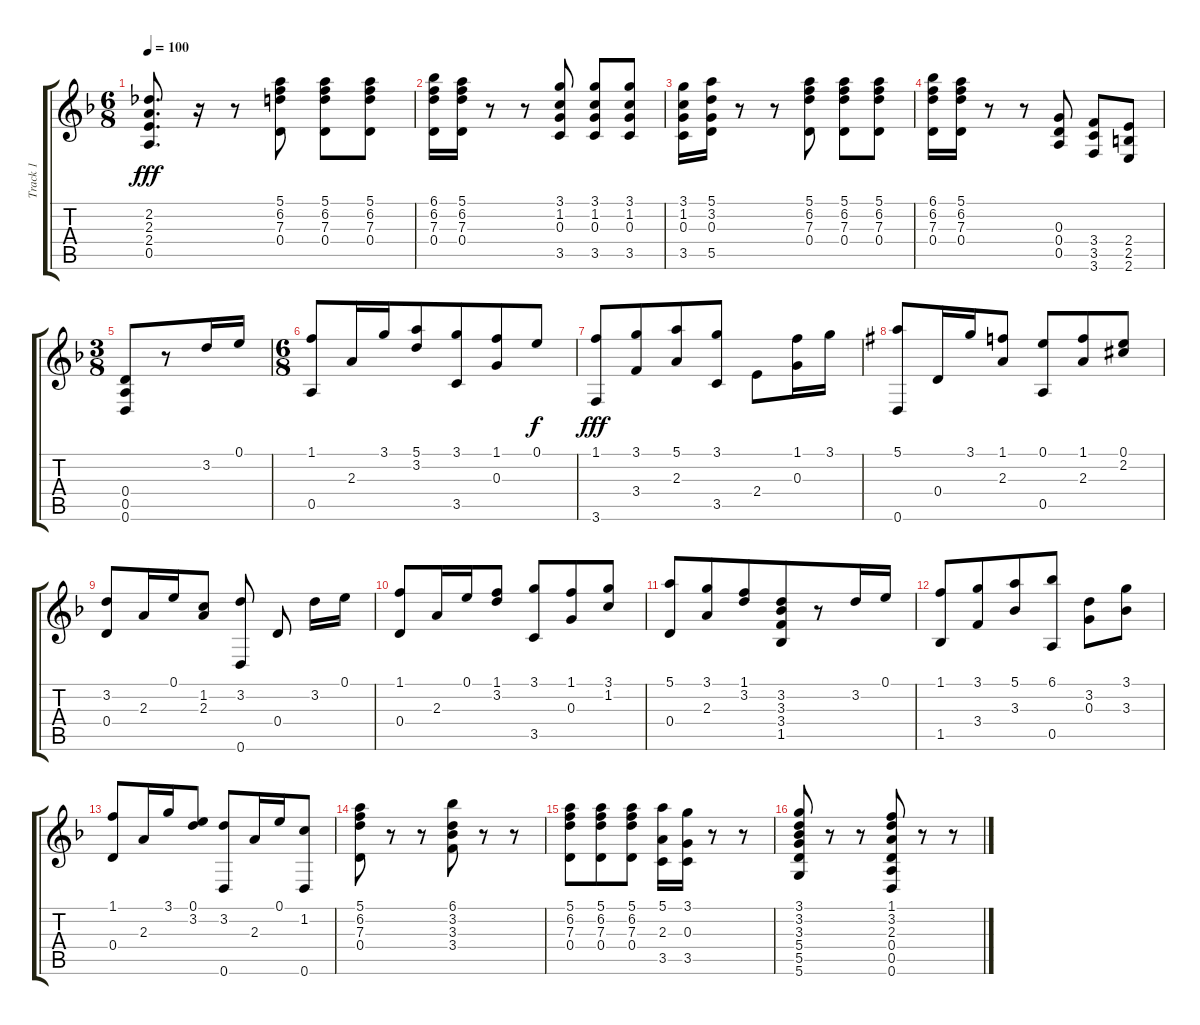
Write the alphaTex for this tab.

\track ("Track 1" "Track 1") {instrument acousticguitarnylon}
\staff {score tabs}
\tuning (E4 B3 G3 D3 A2 D2) {hide}
\ts (6 8)
\tempo 100
\clef g2
\ks f
(2.2 2.3 2.4 0.5).8{d dy fff} r.16 r.8 (5.1 6.2 7.3 0.4).8{beam split} (5.1 6.2 7.3 0.4).8 (5.1 6.2 7.3 0.4).8 |
(6.1 6.2 7.3 0.4).16 (5.1 6.2 7.3 0.4).16 r.8 r.8 (3.1 1.2 0.3 3.5).8{beam split} (3.1 1.2 0.3 3.5).8 (3.1 1.2 0.3 3.5).8 |
(3.1 1.2 0.3 3.5).16 (5.1 3.2 0.3 5.5).16 r.8 r.8 (5.1 6.2 7.3 0.4).8{beam split} (5.1 6.2 7.3 0.4).8 (5.1 6.2 7.3 0.4).8 |
(6.1 6.2 7.3 0.4).16 (5.1 6.2 7.3 0.4).16 r.8 r.8 (0.3 0.4 0.5).8{beam split} (3.4 3.5 3.6).8 (2.4 2.5 2.6).8 |
\ts (3 8)
(0.4 0.5 0.6).8 r.8 3.2.16 0.1.16 |
\ts (6 8)
(1.1 0.5).8 2.3.16 3.1.16{beam merge} (5.1 3.2).8{beam merge} (3.1 3.5).8 (1.1 0.3).8{beam merge} 0.1.8{dy f} |
(1.1 3.6).8{dy fff} (3.1 3.4).8 (5.1 2.3).8{beam merge} (3.1 3.5).8{beam split} 2.4.8 (1.1 0.3).16{beam merge} 3.1.16 |
\ks g
(5.1 0.6).8 0.4.16 3.1.16 (1.1 2.3).8 (0.1 0.5).8 (1.1 2.3).8 (0.1 2.2).8 |
\ks f
(3.2 0.4).8 2.3.16 0.1.16 (1.2 2.3).8 (3.2 0.6).8{beam split} 0.4.8{beam split} 3.2.16 0.1.16 |
(1.1 0.4).8 2.3.16 0.1.16 (1.1 3.2).8 (3.1 3.5).8 (1.1 0.3).8 (3.1 1.2).8 |
(5.1 0.4).8{beam Up} (3.1 2.3).8{beam Up} (1.1 3.2).8{beam Up beam merge} (3.2 3.3 3.4 1.5).8{beam Up} r.8 3.2.16 0.1.16 |
(1.1 1.5).8 (3.1 3.4).8 (5.1 3.3).8{beam merge} (6.1 0.5).8{beam split} (3.2 0.3).8 (3.1 3.3).8 |
(1.1 0.4).8{beam Up} 2.3.16{beam Up} 3.1.16{beam Up} (0.1 3.2).8{beam Up} (3.2 0.6).8{beam Up} 2.3.16{beam Up beam merge} 0.1.16{beam Up} (1.2 0.6).8{beam Up} |
(5.1 6.2 7.3 0.4).8 r.8 r.8 (6.1 3.2 3.3 3.4).8 r.8 r.8 |
(5.1 6.2 7.3 0.4).8 (5.1 6.2 7.3 0.4).8 (5.1 6.2 7.3 0.4).8 (5.1 2.3 3.5).16 (3.1 0.3 3.5).16 r.8 r.8 |
(3.1 3.2 3.3 5.4 5.5 5.6).8 r.8 r.8 (1.1 3.2 2.3 0.4 0.5 0.6).8 r.8 r.8
